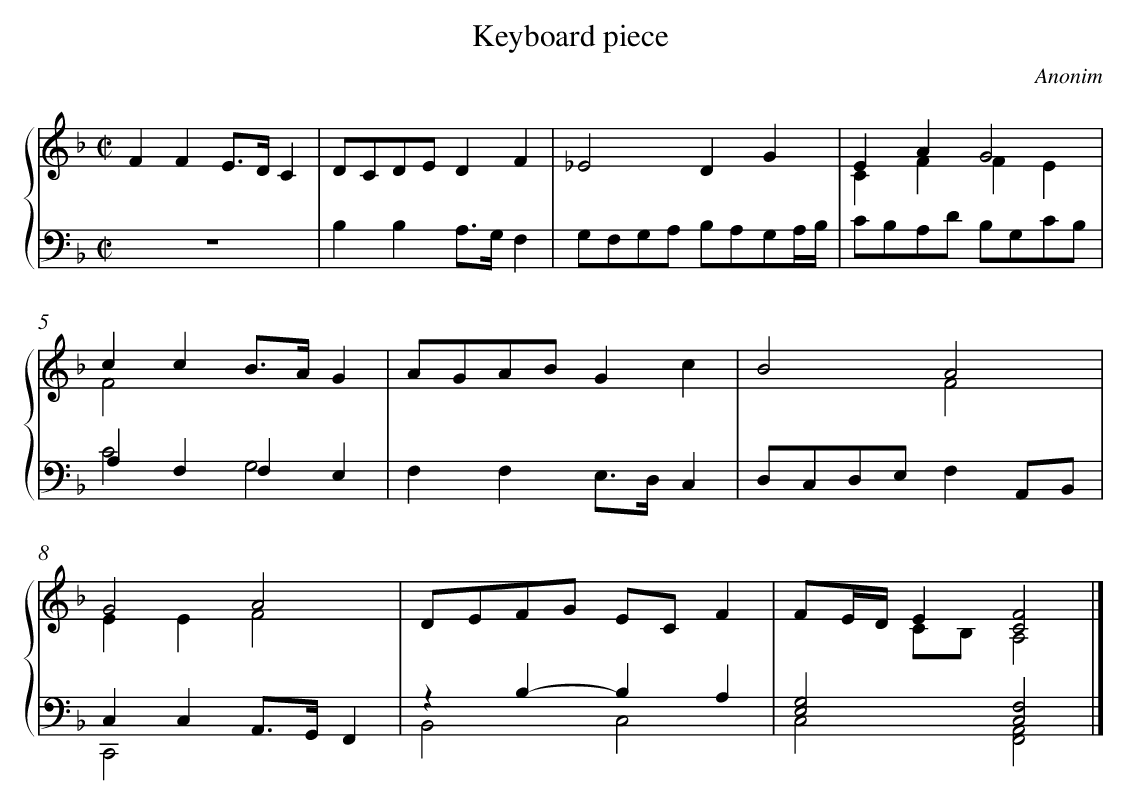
X:1
T: Keyboard piece
C: Anonim
L: 1/8
M: C|
%%staves {1 2}
V: 1
V: 2 clef=bass
K: F
[V:1] F2F2E>DC2 |
[V:2] z8 |
[V:1] DCDED2F2 |
[V:2] B,2B,2A,>G,F,2 |
[V:1] _E4D2G2 |
[V:2] G,F,G,A, B,A,G,A,/B,/ |
[V:1] E2A2G4 & C2F2F2E2 |
[V:2] CB,A,D B,G,CB, |
[V:1] c2c2B>AG2 & F4x4 |
[V:2] A,2F,2F,2E,2 & C4G,4 |
[V:1] AGABG2c2 |
[V:2] F,2F,2E,>D,C,2 |
[V:1] B4A4 & x4F4 |
[V:2] D,C,D,E,F,2A,,B,, |
[V:1] G4A4 & E2E2F4 |
[V:2] C,2C,2A,,>G,,F,,2 & C,,4x4 |
[V:1] DEFG ECF2 |
[V:2] z2B,2-B,2A,2 & B,,4C,4 |
[V:1] FE/D/E2[F4C4] & x2CB,A,4 |]
[V:2] [G,4E,4][F,4C,4] & C,4[A,,4F,,4] |]
